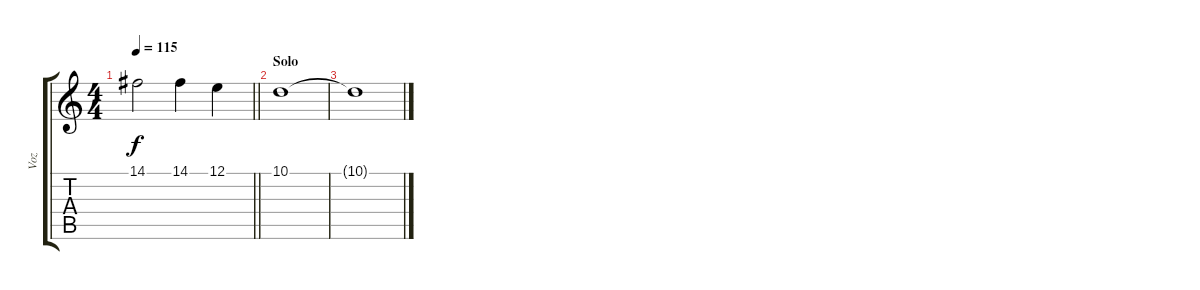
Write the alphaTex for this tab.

\track ("Voz" "Voz") {instrument synthstrings1}
\staff {score tabs}
\tuning (E4 B3 G3 D3 A2 E2) {hide}
\ts (4 4)
\tempo 115
\clef g2
\barLineRight lightlight
\ks c
14.1.2{dy f} 14.1.4 12.1.4 |
\section ("" "Solo")
10.1.1 |
10.1{t}.1{volume 2}
